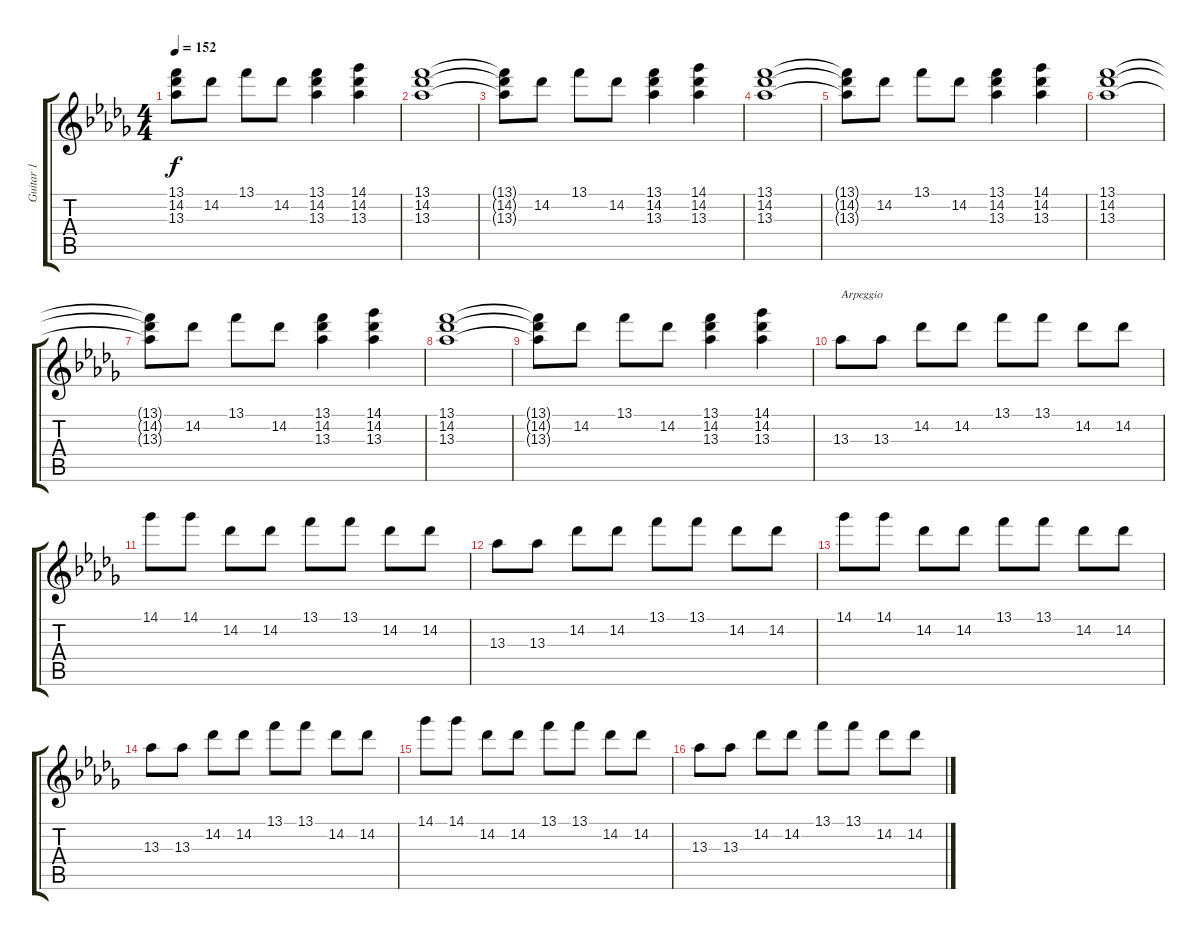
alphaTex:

\track ("Guitar 1" "Guitar 1") {instrument electricguitarclean}
\staff {score tabs}
\tuning (E4 B3 G3 D3 A2 E2) {hide}
\ts (4 4)
\tempo 152
\clef g2
\ks db
(13.1{t} 14.2{t} 13.3{t}).8{dy f} 14.2.8 13.1.8 14.2.8 (13.1 14.2 13.3).4 (14.1 14.2 13.3).4 |
(13.1 14.2 13.3).1 |
(13.1{t} 14.2{t} 13.3{t}).8 14.2.8 13.1.8 14.2.8 (13.1 14.2 13.3).4 (14.1 14.2 13.3).4 |
(13.1 14.2 13.3).1 |
(13.1{t} 14.2{t} 13.3{t}).8 14.2.8 13.1.8 14.2.8 (13.1 14.2 13.3).4 (14.1 14.2 13.3).4 |
(13.1 14.2 13.3).1 |
(13.1{t} 14.2{t} 13.3{t}).8 14.2.8 13.1.8 14.2.8 (13.1 14.2 13.3).4 (14.1 14.2 13.3).4 |
(13.1 14.2 13.3).1 |
(13.1{t} 14.2{t} 13.3{t}).8 14.2.8 13.1.8 14.2.8 (13.1 14.2 13.3).4 (14.1 14.2 13.3).4 |
13.3.8{txt "Arpeggio"} 13.3.8 14.2.8 14.2.8 13.1.8 13.1.8 14.2.8 14.2.8 |
14.1.8 14.1.8 14.2.8 14.2.8 13.1.8 13.1.8 14.2.8 14.2.8 |
13.3.8 13.3.8 14.2.8 14.2.8 13.1.8 13.1.8 14.2.8 14.2.8 |
14.1.8 14.1.8 14.2.8 14.2.8 13.1.8 13.1.8 14.2.8 14.2.8 |
13.3.8 13.3.8 14.2.8 14.2.8 13.1.8 13.1.8 14.2.8 14.2.8 |
14.1.8 14.1.8 14.2.8 14.2.8 13.1.8 13.1.8 14.2.8 14.2.8 |
13.3.8 13.3.8 14.2.8 14.2.8 13.1.8 13.1.8 14.2.8 14.2.8
